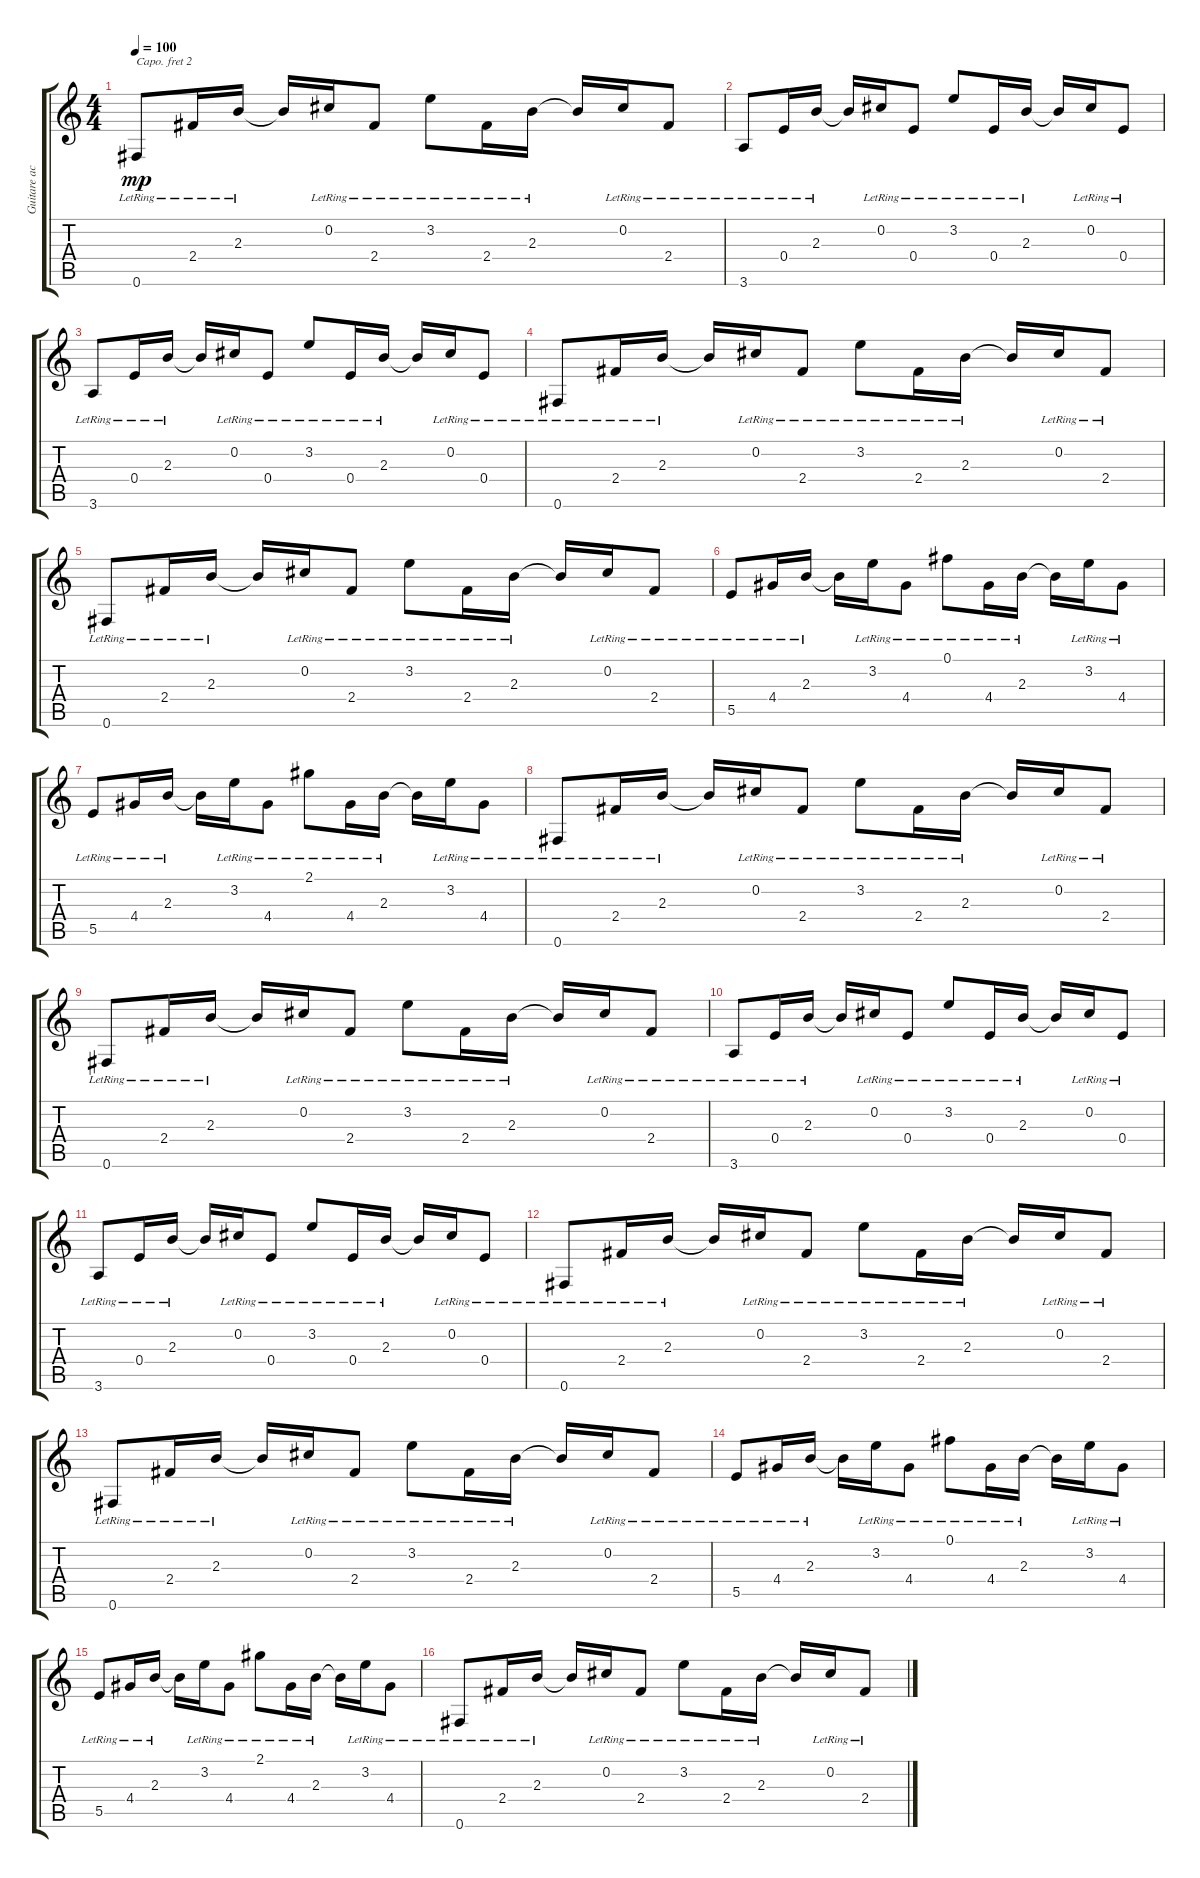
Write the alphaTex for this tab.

\track ("Guitare acc" "Guitare ac") {instrument acousticguitarsteel}
\staff {score tabs}
\capo 2
\tuning (E4 B3 G3 D3 A2 E2) {hide}
\ts (4 4)
\tempo 100
\clef g2
\ks c
0.6{lr}.8{dy mp} 2.4{lr}.16 2.3{lr}.16 2.3{t}.16 0.2{lr}.16 2.4{lr}.8 3.2{lr}.8 2.4{lr}.16 2.3{lr}.16 2.3{t}.16 0.2{lr}.16 2.4{lr}.8 |
3.6{lr}.8 0.4{lr}.16 2.3{lr}.16 2.3{t}.16 0.2{lr}.16 0.4{lr}.8 3.2{lr}.8 0.4{lr}.16 2.3{lr}.16 2.3{t}.16 0.2{lr}.16 0.4{lr}.8 |
3.6{lr}.8 0.4{lr}.16 2.3{lr}.16 2.3{t}.16 0.2{lr}.16 0.4{lr}.8 3.2{lr}.8 0.4{lr}.16 2.3{lr}.16 2.3{t}.16 0.2{lr}.16 0.4{lr}.8 |
0.6{lr}.8 2.4{lr}.16 2.3{lr}.16 2.3{t}.16 0.2{lr}.16 2.4{lr}.8 3.2{lr}.8 2.4{lr}.16 2.3{lr}.16 2.3{t}.16 0.2{lr}.16 2.4{lr}.8 |
0.6{lr}.8 2.4{lr}.16 2.3{lr}.16 2.3{t}.16 0.2{lr}.16 2.4{lr}.8 3.2{lr}.8 2.4{lr}.16 2.3{lr}.16 2.3{t}.16 0.2{lr}.16 2.4{lr}.8 |
5.5{lr}.8 4.4{lr}.16 2.3{lr}.16 2.3{t}.16 3.2{lr}.16 4.4{lr}.8 0.1{lr}.8 4.4{lr}.16 2.3{lr}.16 2.3{t}.16 3.2{lr}.16 4.4{lr}.8 |
5.5{lr}.8 4.4{lr}.16 2.3{lr}.16 2.3{t}.16 3.2{lr}.16 4.4{lr}.8 2.1{lr}.8 4.4{lr}.16 2.3{lr}.16 2.3{t}.16 3.2{lr}.16 4.4{lr}.8 |
0.6{lr}.8 2.4{lr}.16 2.3{lr}.16 2.3{t}.16 0.2{lr}.16 2.4{lr}.8 3.2{lr}.8 2.4{lr}.16 2.3{lr}.16 2.3{t}.16 0.2{lr}.16 2.4{lr}.8 |
0.6{lr}.8 2.4{lr}.16 2.3{lr}.16 2.3{t}.16 0.2{lr}.16 2.4{lr}.8 3.2{lr}.8 2.4{lr}.16 2.3{lr}.16 2.3{t}.16 0.2{lr}.16 2.4{lr}.8 |
3.6{lr}.8 0.4{lr}.16 2.3{lr}.16 2.3{t}.16 0.2{lr}.16 0.4{lr}.8 3.2{lr}.8 0.4{lr}.16 2.3{lr}.16 2.3{t}.16 0.2{lr}.16 0.4{lr}.8 |
3.6{lr}.8 0.4{lr}.16 2.3{lr}.16 2.3{t}.16 0.2{lr}.16 0.4{lr}.8 3.2{lr}.8 0.4{lr}.16 2.3{lr}.16 2.3{t}.16 0.2{lr}.16 0.4{lr}.8 |
0.6{lr}.8 2.4{lr}.16 2.3{lr}.16 2.3{t}.16 0.2{lr}.16 2.4{lr}.8 3.2{lr}.8 2.4{lr}.16 2.3{lr}.16 2.3{t}.16 0.2{lr}.16 2.4{lr}.8 |
0.6{lr}.8 2.4{lr}.16 2.3{lr}.16 2.3{t}.16 0.2{lr}.16 2.4{lr}.8 3.2{lr}.8 2.4{lr}.16 2.3{lr}.16 2.3{t}.16 0.2{lr}.16 2.4{lr}.8 |
5.5{lr}.8 4.4{lr}.16 2.3{lr}.16 2.3{t}.16 3.2{lr}.16 4.4{lr}.8 0.1{lr}.8 4.4{lr}.16 2.3{lr}.16 2.3{t}.16 3.2{lr}.16 4.4{lr}.8 |
5.5{lr}.8 4.4{lr}.16 2.3{lr}.16 2.3{t}.16 3.2{lr}.16 4.4{lr}.8 2.1{lr}.8 4.4{lr}.16 2.3{lr}.16 2.3{t}.16 3.2{lr}.16 4.4{lr}.8 |
0.6{lr}.8 2.4{lr}.16 2.3{lr}.16 2.3{t}.16 0.2{lr}.16 2.4{lr}.8 3.2{lr}.8 2.4{lr}.16 2.3{lr}.16 2.3{t}.16 0.2{lr}.16 2.4{lr}.8
